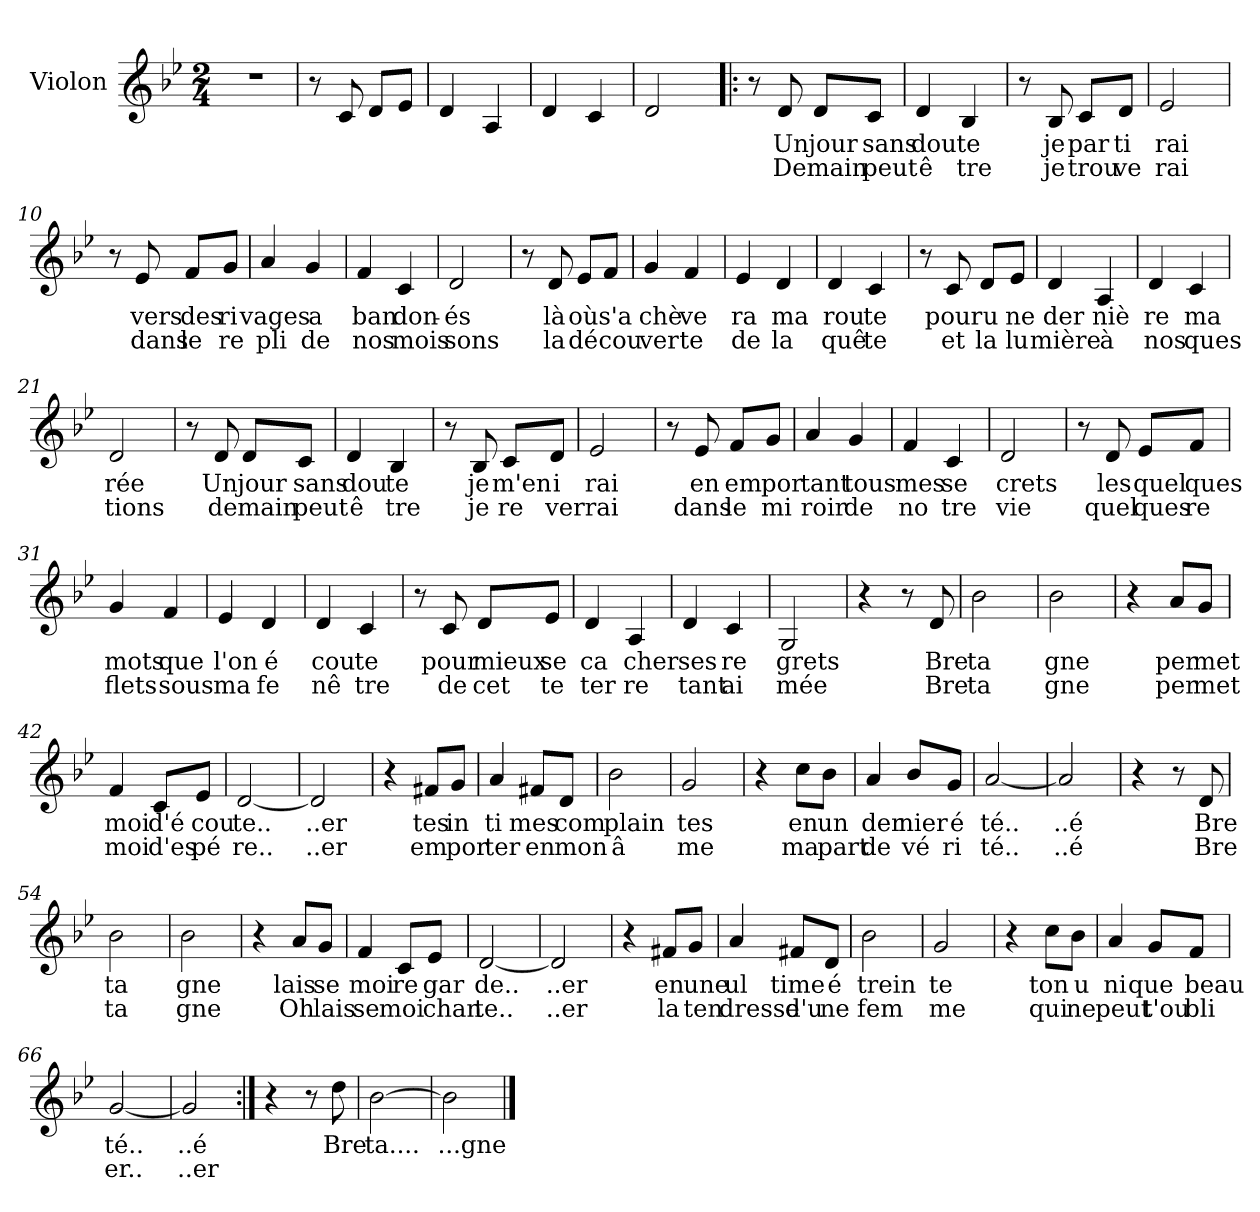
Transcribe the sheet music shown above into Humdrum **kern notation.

**kern	**text	**text
*part1	*part1	*part1
*staff1	*staff1	*staff1
*I"Violon	*	*
*I'Vln.	*	*
*clefG2	*	*
*k[b-e-]	*	*
*M2/4	*	*
*MM80	*	*
=1	=1	=1
2r	.	.
=2	=2	=2
8r	.	.
8ci/	.	.
8di/L	.	.
8e-i/J	.	.
=3	=3	=3
4di/	.	.
4Ai/	.	.
=4	=4	=4
4di/	.	.
4ci/	.	.
=5	=5	=5
2di/	.	.
!!LO:LB:g=z
=6!|:	=6!|:	=6!|:
8r	.	.
!	!LO:LY:b	!LO:LY:b
8d/	Un	De
!	!LO:LY:b	!LO:LY:b
8d/L	jour	main
!	!LO:LY:b	!LO:LY:b
8c/J	sans	peut
=7	=7	=7
!	!LO:LY:b	!LO:LY:b
4d/	dou	ê
!	!LO:LY:b	!LO:LY:b
4B-/	te	tre
=8	=8	=8
8r	.	.
!	!LO:LY:b	!LO:LY:b
8B-/	je	je
!	!LO:LY:b	!LO:LY:b
8c/L	par	trou
!	!LO:LY:b	!LO:LY:b
8d/J	ti	ve
=9	=9	=9
!	!LO:LY:b	!LO:LY:b
2e-/	rai	rai
=10	=10	=10
8r	.	.
!	!LO:LY:b	!LO:LY:b
8e-/	vers	dans
!	!LO:LY:b	!LO:LY:b
8f/L	des	le
!	!LO:LY:b	!LO:LY:b
8g/J	ri	re
=11	=11	=11
!	!LO:LY:b	!LO:LY:b
4a/	vages	pli
!	!LO:LY:b	!LO:LY:b
4g/	a	de
=12	=12	=12
!	!LO:LY:b	!LO:LY:b
4f/	ban	nos
!	!LO:LY:b	!LO:LY:b
4c/	don-	mois
=13	=13	=13
!	!LO:LY:b	!LO:LY:b
2d/	-és	sons
!!LO:LB:g=z
=14	=14	=14
8r	.	.
!	!LO:LY:b	!LO:LY:b
8d/	là	la
!	!LO:LY:b	!LO:LY:b
8e-/L	où	dé
!	!LO:LY:b	!LO:LY:b
8f/J	s'a	cou
=15	=15	=15
!	!LO:LY:b	!LO:LY:b
4g/	chè	ver
!	!LO:LY:b	!LO:LY:b
4f/	ve	te
=16	=16	=16
!	!LO:LY:b	!LO:LY:b
4e-/	ra	de
!	!LO:LY:b	!LO:LY:b
4d/	ma	la
=17	=17	=17
!	!LO:LY:b	!LO:LY:b
4d/	rou	quê
!	!LO:LY:b	!LO:LY:b
4c/	te	te
=18	=18	=18
8r	.	.
!	!LO:LY:b	!LO:LY:b
8c/	pour	et
!	!LO:LY:b	!LO:LY:b
8d/L	u	la
!	!LO:LY:b	!LO:LY:b
8e-/J	ne	lu
=19	=19	=19
!	!LO:LY:b	!LO:LY:b
4d/	der	mière
!	!LO:LY:b	!LO:LY:b
4A/	niè	à
=20	=20	=20
!	!LO:LY:b	!LO:LY:b
4d/	re	nos
!	!LO:LY:b	!LO:LY:b
4c/	ma	ques
=21	=21	=21
!	!LO:LY:b	!LO:LY:b
2d/	rée	tions
!!LO:LB:g=z
=22	=22	=22
8r	.	.
!	!LO:LY:b	!LO:LY:b
8d/	Un	de
!	!LO:LY:b	!LO:LY:b
8d/L	jour	main
!	!LO:LY:b	!LO:LY:b
8c/J	sans	peut
=23	=23	=23
!	!LO:LY:b	!LO:LY:b
4d/	dou	ê
!	!LO:LY:b	!LO:LY:b
4B-/	te	tre
=24	=24	=24
8r	.	.
!	!LO:LY:b	!LO:LY:b
8B-/	je	je
!	!LO:LY:b	!LO:LY:b
8c/L	m'en	re
!	!LO:LY:b	!LO:LY:b
8d/J	i	ver
=25	=25	=25
!	!LO:LY:b	!LO:LY:b
2e-/	rai	rai
=26	=26	=26
8r	.	.
!	!LO:LY:b	!LO:LY:b
8e-/	en	dans
!	!LO:LY:b	!LO:LY:b
8f/L	em	le
!	!LO:LY:b	!LO:LY:b
8g/J	por	mi
=27	=27	=27
!	!LO:LY:b	!LO:LY:b
4a/	tant	roir
!	!LO:LY:b	!LO:LY:b
4g/	tous	de
=28	=28	=28
!	!LO:LY:b	!LO:LY:b
4f/	mes	no
!	!LO:LY:b	!LO:LY:b
4c/	se	tre
=29	=29	=29
!	!LO:LY:b	!LO:LY:b
2d/	crets	vie
!!LO:LB:g=z
=30	=30	=30
8r	.	.
!	!LO:LY:b	!LO:LY:b
8d/	les	quel
!	!LO:LY:b	!LO:LY:b
8e-/L	quel	ques
!	!LO:LY:b	!LO:LY:b
8f/J	ques	re
=31	=31	=31
!	!LO:LY:b	!LO:LY:b
4g/	mots	flets
!	!LO:LY:b	!LO:LY:b
4f/	que	sous
=32	=32	=32
!	!LO:LY:b	!LO:LY:b
4e-/	l'on	ma
!	!LO:LY:b	!LO:LY:b
4d/	é	fe
=33	=33	=33
!	!LO:LY:b	!LO:LY:b
4d/	cou	nê
!	!LO:LY:b	!LO:LY:b
4c/	te	tre
=34	=34	=34
8r	.	.
!	!LO:LY:b	!LO:LY:b
8c/	pour	de
!	!LO:LY:b	!LO:LY:b
8d/L	mieux	cet
!	!LO:LY:b	!LO:LY:b
8e-/J	se	te
=35	=35	=35
!	!LO:LY:b	!LO:LY:b
4d/	ca	ter
!	!LO:LY:b	!LO:LY:b
4A/	cher	re
=36	=36	=36
!	!LO:LY:b	!LO:LY:b
4d/	ses	tant
!	!LO:LY:b	!LO:LY:b
4c/	re	ai
=37	=37	=37
!	!LO:LY:b	!LO:LY:b
2G/	grets	mée
!!LO:LB:g=z
=38	=38	=38
4r	.	.
8r	.	.
!	!LO:LY:b	!LO:LY:b
8d/	Bre	Bre
=39	=39	=39
!	!LO:LY:b	!LO:LY:b
2b-\	ta	ta
=40	=40	=40
!	!LO:LY:b	!LO:LY:b
2b-\	gne	gne
=41	=41	=41
4r	.	.
!	!LO:LY:b	!LO:LY:b
8a/L	per	per
!	!LO:LY:b	!LO:LY:b
8g/J	met	met
=42	=42	=42
!	!LO:LY:b	!LO:LY:b
4f/	moi	moi
!	!LO:LY:b	!LO:LY:b
8c/L	d'é	d'es
!	!LO:LY:b	!LO:LY:b
8e-/J	cou	pé
=43	=43	=43
!	!LO:LY:b	!LO:LY:b
[2d/	te..	re..
=44	=44	=44
!	!LO:LY:b	!LO:LY:b
2d/]	..er	..er
!!LO:LB:g=z
=45	=45	=45
4r	.	.
!	!LO:LY:b	!LO:LY:b
8f#X/L	tes	em
!	!LO:LY:b	!LO:LY:b
8g/J	in	por
=46	=46	=46
!	!LO:LY:b	!LO:LY:b
4a/	ti	ter
!	!LO:LY:b	!LO:LY:b
8f#X/L	mes	en
!	!LO:LY:b	!LO:LY:b
8d/J	com	mon
=47	=47	=47
!	!LO:LY:b	!LO:LY:b
2b-\	plain	â
=48	=48	=48
!	!LO:LY:b	!LO:LY:b
2g/	tes	me
=49	=49	=49
4r	.	.
!	!LO:LY:b	!LO:LY:b
8cc\L	en	ma
!	!LO:LY:b	!LO:LY:b
8b-\J	un	part
=50	=50	=50
!	!LO:LY:b	!LO:LY:b
4a/	der	de
!	!LO:LY:b	!LO:LY:b
8b-/L	nier	vé
!	!LO:LY:b	!LO:LY:b
8g/J	é	ri
=51	=51	=51
!	!LO:LY:b	!LO:LY:b
[2a/	té..	té..
=52	=52	=52
!	!LO:LY:b	!LO:LY:b
2a/]	..é	..é
!!LO:LB:g=z
=53	=53	=53
4r	.	.
8r	.	.
!	!LO:LY:b	!LO:LY:b
8d/	Bre	Bre
=54	=54	=54
!	!LO:LY:b	!LO:LY:b
2b-\	ta	ta
=55	=55	=55
!	!LO:LY:b	!LO:LY:b
2b-\	gne	gne
=56	=56	=56
4r	.	.
!	!LO:LY:b	!LO:LY:b
8a/L	lais	Oh
!	!LO:LY:b	!LO:LY:b
8g/J	se	lais
=57	=57	=57
!	!LO:LY:b	!LO:LY:b
4f/	moi	se
!	!LO:LY:b	!LO:LY:b
8c/L	re	moi
!	!LO:LY:b	!LO:LY:b
8e-/J	gar	chan
=58	=58	=58
!	!LO:LY:b	!LO:LY:b
[2d/	de..	te..
=59	=59	=59
!	!LO:LY:b	!LO:LY:b
2d/]	..er	..er
!!LO:LB:g=z
=60	=60	=60
4r	.	.
!	!LO:LY:b	!LO:LY:b
8f#X/L	en	la
!	!LO:LY:b	!LO:LY:b
8g/J	une	ten
=61	=61	=61
!	!LO:LY:b	!LO:LY:b
4a/	ul	dresse
!	!LO:LY:b	!LO:LY:b
8f#X/L	time	d'u
!	!LO:LY:b	!LO:LY:b
8d/J	é	ne
=62	=62	=62
!	!LO:LY:b	!LO:LY:b
2b-\	trein	fem
=63	=63	=63
!	!LO:LY:b	!LO:LY:b
2g/	te	me
=64	=64	=64
4r	.	.
!	!LO:LY:b	!LO:LY:b
8cc\L	ton	qui
!	!LO:LY:b	!LO:LY:b
8b-\J	u	ne
=65	=65	=65
!	!LO:LY:b	!LO:LY:b
4a/	ni	peut
!	!LO:LY:b	!LO:LY:b
8g/L	que	t'ou
!	!LO:LY:b	!LO:LY:b
8f/J	beau	bli
=66	=66	=66
!	!LO:LY:b	!LO:LY:b
[2g/	té..	er..
=67	=67	=67
!	!LO:LY:b	!LO:LY:b
2g/]	..é	..er
!!LO:LB:g=z
=68:|!	=68:|!	=68:|!
4r	.	.
8r	.	.
!	!LO:LY:b	!
8dd\	Bre	.
=69	=69	=69
!	!LO:LY:b	!
[2b-\	ta....	.
=70	=70	=70
!	!LO:LY:b	!
2b-\]	...gne	.
==	==	==
*-	*-	*-
